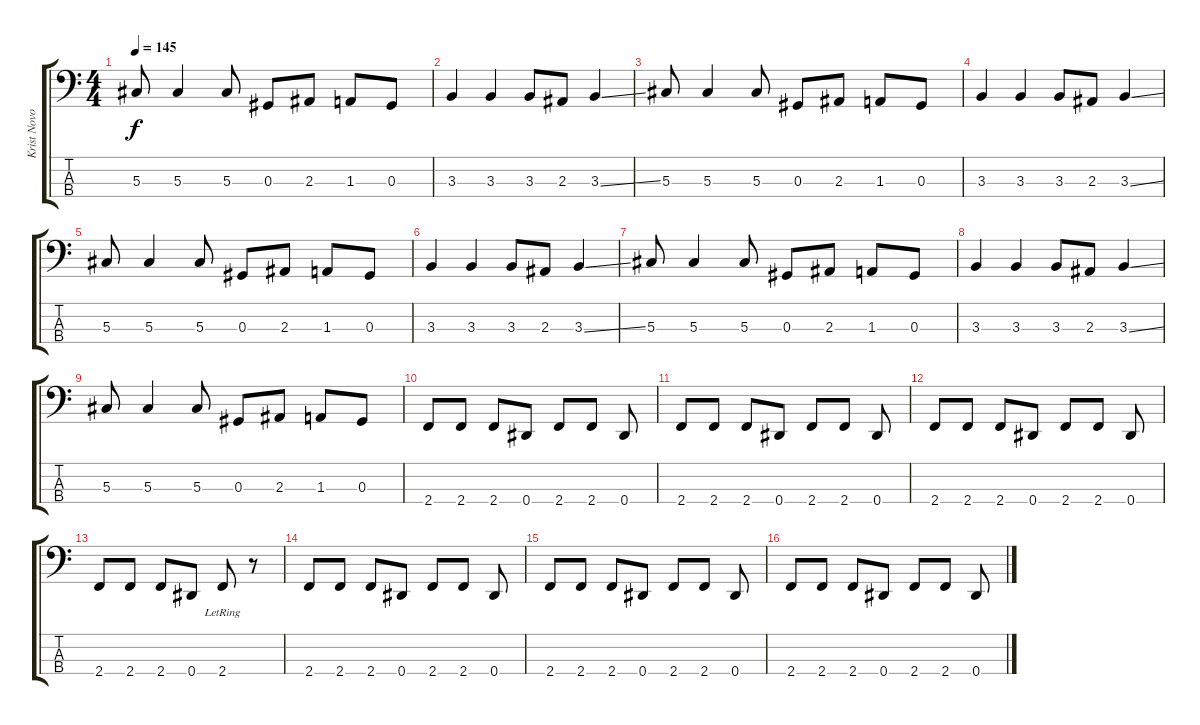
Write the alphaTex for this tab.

\track ("Krist Novoselic" "Krist Novo") {instrument electricbassfinger}
\staff {score tabs}
\tuning (Gb2 Db2 Ab1 Eb1) {hide}
\ts (4 4)
\tempo 145
\clef f4
\ks c
5.3.8{dy f} 5.3.4 5.3.8 0.3.8 2.3.8 1.3.8 0.3.8 |
3.3.4 3.3.4 3.3.8 2.3.8 3.3{ss}.4 |
5.3.8 5.3.4 5.3.8 0.3.8 2.3.8 1.3.8 0.3.8 |
3.3.4 3.3.4 3.3.8 2.3.8 3.3{ss}.4 |
5.3.8 5.3.4 5.3.8 0.3.8 2.3.8 1.3.8 0.3.8 |
3.3.4 3.3.4 3.3.8 2.3.8 3.3{ss}.4 |
5.3.8 5.3.4 5.3.8 0.3.8 2.3.8 1.3.8 0.3.8 |
3.3.4 3.3.4 3.3.8 2.3.8 3.3{ss}.4 |
5.3.8 5.3.4 5.3.8 0.3.8 2.3.8 1.3.8 0.3.8 |
2.4.8 2.4.8 2.4.8 0.4.8 2.4.8 2.4.8 0.4.8 |
2.4.8 2.4.8 2.4.8 0.4.8 2.4.8 2.4.8 0.4.8 |
2.4.8 2.4.8 2.4.8 0.4.8 2.4.8 2.4.8 0.4.8 |
2.4.8 2.4.8 2.4.8 0.4.8 2.4{lr}.8 r.8 |
2.4.8 2.4.8 2.4.8 0.4.8 2.4.8 2.4.8 0.4.8 |
2.4.8 2.4.8 2.4.8 0.4.8 2.4.8 2.4.8 0.4.8 |
2.4.8 2.4.8 2.4.8 0.4.8 2.4.8 2.4.8 0.4.8
